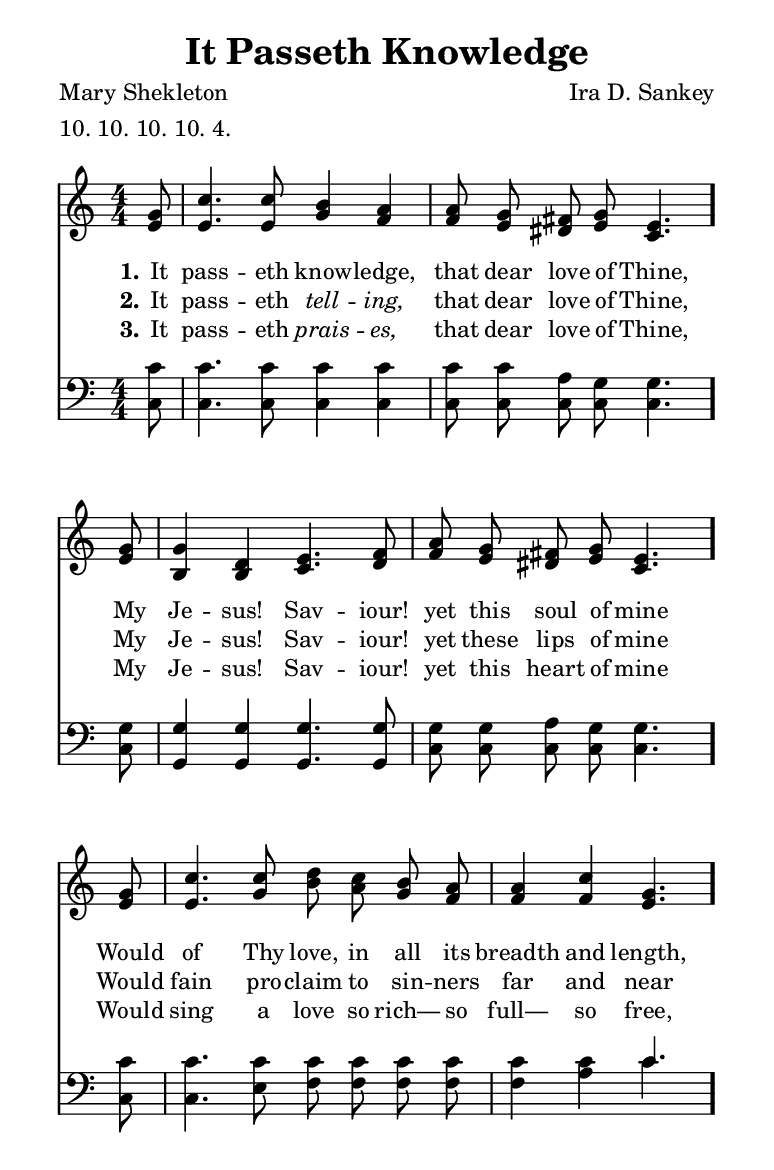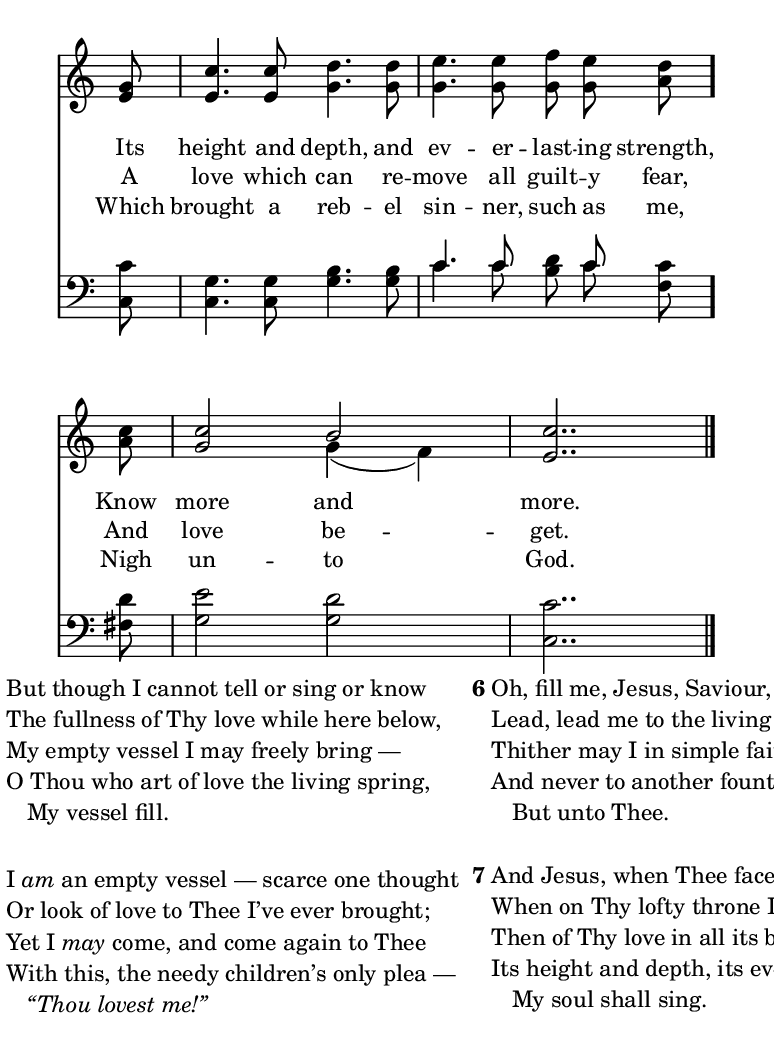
\include "common/global.ily"
\paper {
  \include "common/paper.ily"
}

\header{
  hymnnumber = "229"
  title = "It Passeth Knowledge"
  tunename = "It Passeth Knowledge" % see https://hymnary.org/tune/it_passeth_knowledge_that_dear_sankey
  meter = "10. 10. 10. 10. 4." % original has 10. 10. 10. 4.
  poet = "Mary Shekleton" % see https://hymnary.org/text/it_passeth_knowledge_that_dear_love_of
  composer = "Ira D. Sankey" % see https://hymnary.org/tune/it_passeth_knowledge_that_dear_sankey
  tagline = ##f
}

global = {
  \include "common/overrides.ily"
  \override Staff.TimeSignature.style = #'numbered
  \time 4/4
  \override Score.MetronomeMark.transparent = ##t % hide all fermata changes too
  \tempo 4=80
  \key c \major
  \partial 8
  \autoBeamOff
}

patternA = { c8 | c4. c8 c4 c | c8 c c c c4. }
patternB = { c8 | c4 c c4. c8 | c c c c c4. }
patternC = { c8 | c4. c8 c c c c | c4 c c4. }
patternD = { c8 | c4. c8 c4. c8 | c4. c8 c c c }
patternE = { c8 | c2 c2 | c2.. }

notesSoprano = {
\global
\relative c'' {

  g8 | c4. c8 b4 a | a8 g fis g e4.
  g8 | g4 d e4. f8 | a g fis g e4.
  g8 | c4. c8 d c b a | a4 c g4. \eogbreak
  g8 | c4. c8 d4. d8 | e4. e8 f e d
  c8 | c2 b2 | c2..

  \bar "|."

}
}

notesAlto = {
\global
\relative e' {

  \changePitch \patternA { e | e e g f | f e dis e c }
  \changePitch \patternB { e | b b c d | f e dis e c }
  \changePitch \patternC { e | e g b a g f | f f e }
  \changePitch \patternD { e | e e g g | g g g g a }
  a8 | g2 g4( f) e2..

}
}

notesTenor = {
\global
\relative a {

  \changePitch \patternA { c | c c c c | c c a g g }
  \changePitch \patternB { g | g g g g | g g a g g }
  \changePitch \patternC { c | c c c c c c | c c c }
  \changePitch \patternD { c | g g b b | c c d c c }
  \changePitch \patternE { d | e d | c }

}
}

notesBass = {
\global
\relative f {

  \changePitch \patternA { c | c c c c | c c c c c }
  \changePitch \patternB { c | g g g g | c c c c c }
  \changePitch \patternC { c | c e f f f f | f a c }
  \changePitch \patternD { c, | c c g' g | c c b c f, }
  \changePitch \patternE { fis | g g | c, }

}
}

wordsA = \lyricmode {
\set stanza = "1."

It pass -- eth know -- ledge, that dear love of Thine, \bar "."
My Je -- sus! Sav -- iour! yet this soul of mine \bar "."
Would of Thy love, in all its breadth and length, \bar "."
Its height and depth, and ev -- er -- last -- ing strength, \bar "."
Know more and more. \bar "."

}

wordsB = \lyricmode {
\set stanza = "2."

It pass -- eth \italicsOn tell -- ing, \italicsOff that dear love of Thine,
My Je -- sus! Sav -- iour! yet these lips of mine
Would fain pro -- claim to sin -- ners far and near
A love which can re -- move all guilt -- y fear,
And love be -- get.

}

wordsC = \lyricmode {
\set stanza = "3."

It pass -- eth \italicsOn prais -- es, \italicsOff that dear love of Thine,
My Je -- sus! Sav -- iour! yet this heart of mine
Would sing a love so rich— so full— so free,
Which brought a reb -- el sin -- ner, such as me,
Nigh un -- to God.

}

wordsD = \markuplist {

\line { But though I cannot tell or sing or know }
\line { The fullness of Thy love while here below, }
\line { My empty vessel I may freely bring — }
\line { O Thou who art of love the living spring, }
\line { { \hspace #2 } My vessel fill. }

}

wordsE = \markuplist {

\line { I \italic am an empty vessel — scarce one thought }
\line { Or look of love to Thee I’ve ever brought; }
\line { Yet I \italic may come, and come again to Thee }
\line { With this, the needy children’s only plea — }
% `\italic { }` would get stripped in getlyrics
\line { { \hspace #2 } \italic “Thou \italic lovest \italic me!” }

}

wordsF = \markuplist {

\line { Oh, fill me, Jesus, Saviour, with Thy love; }
\line { Lead, lead me to the living fount above! }
\line { Thither may I in simple faith draw nigh }
\line { And never to another fountain fly, }
\line { { \hspace #2 } But unto Thee. }

}

wordsG = \markuplist {

\line { And Jesus, when Thee face to face I see, }
\line { When on Thy lofty throne I sit with Thee; }
\line { Then of Thy love in all its breadth and length, }
\line { Its height and depth, its everlasting strength, }
\line { { \hspace #2 } My soul shall sing. }

}

\score {
  \context ChoirStaff <<
    \context Staff = upper <<
      \set Staff.autoBeaming = ##f
      \set ChoirStaff.systemStartDelimiter = #'SystemStartBar
      \set ChoirStaff.printPartCombineTexts = ##f
      \partcombine #'(2 . 11) \notesSoprano \notesAlto
      \context NullVoice = sopranos { \voiceOne << \notesSoprano >> }
      \context Lyrics = one   \lyricsto sopranos \wordsA
      \context Lyrics = two   \lyricsto sopranos \wordsB
      \context Lyrics = three \lyricsto sopranos \wordsC
    >>
    \context Staff = men <<
      \set Staff.autoBeaming = ##f
      \clef bass
      \set ChoirStaff.printPartCombineTexts = ##f
      \partcombine #'(2 . 11) \notesTenor \notesBass
    >>
  >>
  \layout {
    \include "common/layout.ily"
  }
  #(cond ((ly:get-option 'eog-midi-permitted) #{ \midi{
    \include "common/midi.ily"
  } #}))
}

\markup { \vcenter \fill-line {
  \null
  \column {
  \line{ \bold 4 \column { \wordsD } } \combine \null \vspace #1
  \line{ \bold 5 \column { \wordsE } }
  }
  \null
  \column {
  \line{ \bold 6 \column { \wordsF } } \combine \null \vspace #1
  \line{ \bold 7 \column { \wordsG } }
  }
  \null
} }

\version "2.19.49"  % necessary for upgrading to future LilyPond versions.

% vi:set et ts=2 sw=2 ai nocindent syntax=lilypond:
